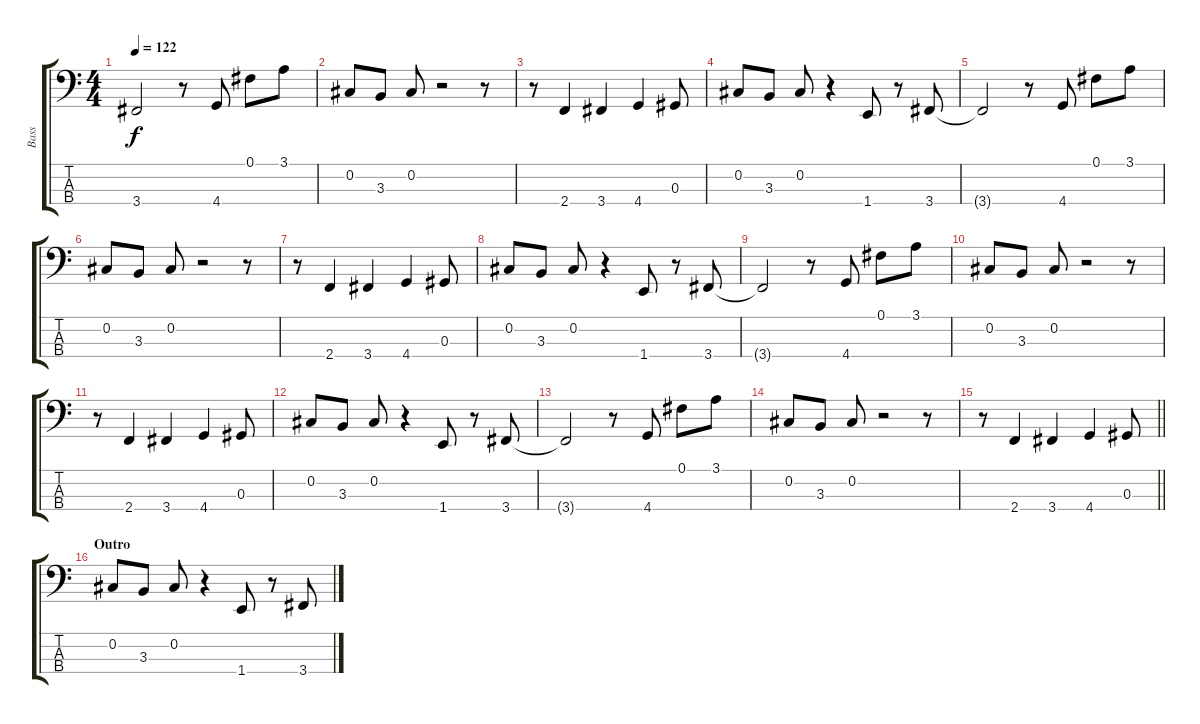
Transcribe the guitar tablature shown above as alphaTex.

\track ("Bass" "Bass") {instrument electricbassfinger}
\staff {score tabs}
\tuning (Gb2 Db2 Ab1 Eb1) {hide}
\ts (4 4)
\tempo 122
\clef f4
\ks c
3.4{t}.2{dy f} r.8 4.4.8 0.1.8 3.1.8 |
0.2.8 3.3.8 0.2.8 r.2 r.8 |
r.8 2.4.4 3.4.4 4.4.4 0.3.8 |
0.2.8 3.3.8 0.2.8 r.4 1.4.8 r.8 3.4.8 |
3.4{t}.2 r.8 4.4.8 0.1.8 3.1.8 |
0.2.8 3.3.8 0.2.8 r.2 r.8 |
r.8 2.4.4 3.4.4 4.4.4 0.3.8 |
0.2.8 3.3.8 0.2.8 r.4 1.4.8 r.8 3.4.8 |
3.4{t}.2 r.8 4.4.8 0.1.8 3.1.8 |
0.2.8 3.3.8 0.2.8 r.2 r.8 |
r.8 2.4.4 3.4.4 4.4.4 0.3.8 |
0.2.8 3.3.8 0.2.8 r.4 1.4.8 r.8 3.4.8 |
3.4{t}.2 r.8 4.4.8 0.1.8 3.1.8 |
0.2.8 3.3.8 0.2.8 r.2 r.8 |
\barLineRight lightlight
r.8 2.4.4 3.4.4 4.4.4 0.3.8 |
\section ("" "Outro")
0.2.8 3.3.8 0.2.8 r.4 1.4.8 r.8 3.4.8
